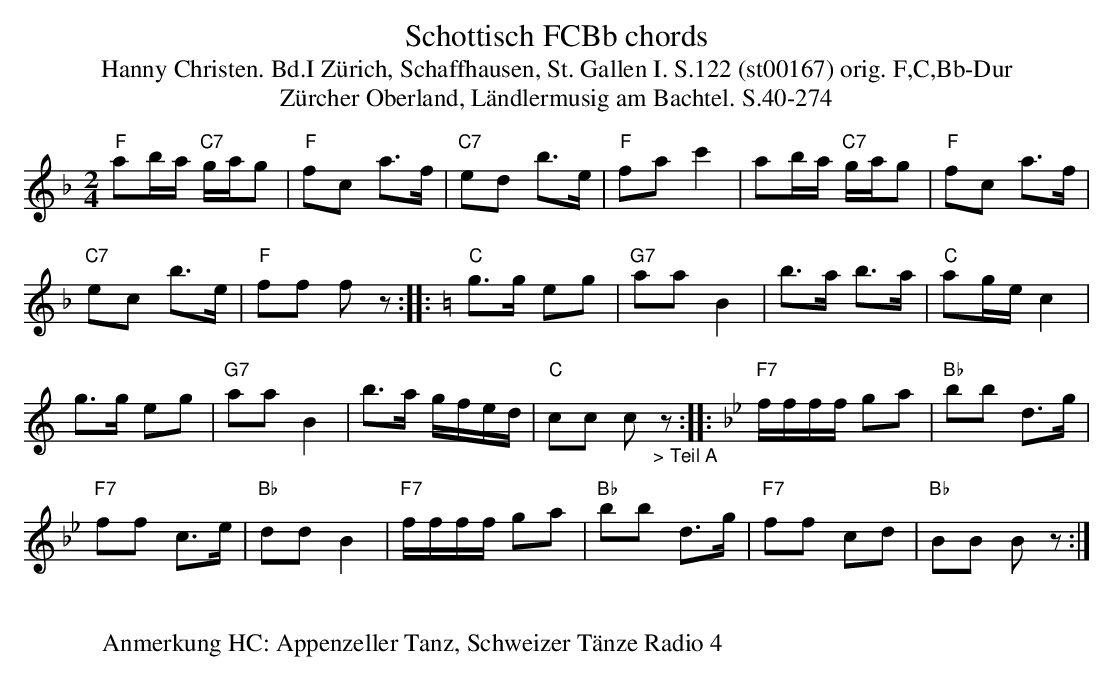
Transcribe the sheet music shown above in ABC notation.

X:1
T: Schottisch FCBb chords
T:Hanny Christen. Bd.I Zürich, Schaffhausen, St. Gallen I. S.122 (st00167) orig. F,C,Bb-Dur
T: Z\"urcher Oberland, L\"andlermusig am Bachtel. S.40-274
M:2/4
L:1/16
K:F %%MIDI gchordon
"F"a2ba "C7"gag2 | "F"f2c2 a3f | "C7"e2d2 b3e | "F"f2a2c'4 | a2ba "C7"gag2 | "F"f2c2 a3f |
"C7"e2c2 b3e | "F"f2f2 f2z2 :: [K:C] "C"g3g e2g2 | "G7"a2a2B4 | b3a b3a | "C"a2gec4 |
g3g e2g2 | "G7"a2a2B4 | b3a gfed | "C"c2c2 c2"_> Teil A"z2 :: [K:Bb] "F7"ffff g2a2 | "Bb"b2b2 d3g |
"F7"f2f2 c3e | "Bb"d2d2B4 | "F7"ffff g2a2 | "Bb"b2b2 d3g | "F7"f2f2 c2d2 | "Bb"B2B2 B2z2 :|
W:
W: Anmerkung HC: Appenzeller Tanz, Schweizer Tänze Radio 4
